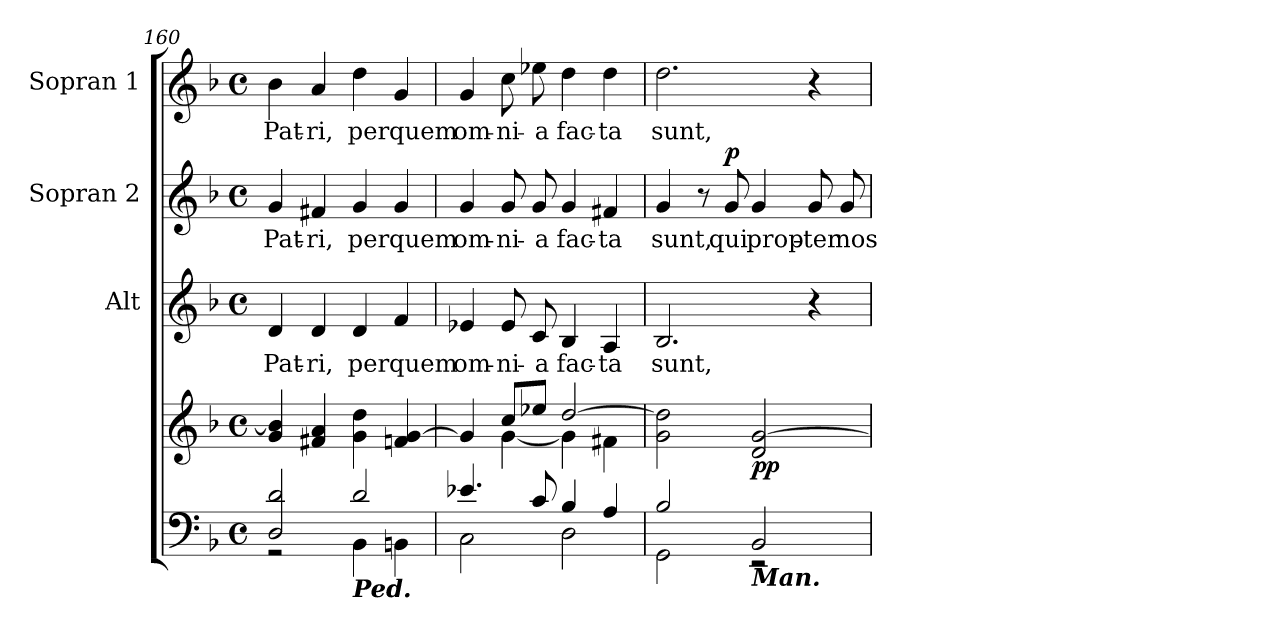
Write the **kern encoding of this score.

**kern	**kern	**dynam	**kern	**text	**kern	**text	**dynam	**kern	**text
*part4	*part4	*part4	*part3	*part3	*part2	*part2	*part2	*part1	*part1
*staff5	*staff4	*staff4/5	*staff3	*staff3	*staff2	*staff2	*staff2	*staff1	*staff1
*	*	*	*I"Alt	*	*I"Sopran 2	*	*	*I"Sopran 1	*
*	*	*	*I'A.	*	*I'S. 2	*	*	*I'S. 1	*
!!LO:LB:g=z
*clefF4	*clefG2	*	*clefG2	*	*clefG2	*	*	*clefG2	*
*k[b-]	*k[b-]	*	*k[b-]	*	*k[b-]	*	*	*k[b-]	*
*F:	*F:	*	*F:	*	*F:	*	*	*F:	*
*M4/4	*M4/4	*	*M4/4	*	*M4/4	*	*	*M4/4	*
*met(c)	*met(c)	*	*met(c)	*	*met(c)	*	*	*met(c)	*
=160	=160	=160	=160	=160	=160	=160	=160	=160	=160
*^	*	*	*	*	*	*	*	*	*
!	!	!	!	!	!LO:LY:b	!	!LO:LY:b	!	!	!LO:LY:b
2D/ 2d/	2rGG	4g/ 4b-/]	.	4d/	Pat-	4g/	Pat-	.	4b-\	Pat-
!	!	!	!	!	!LO:LY:b	!	!LO:LY:b	!	!	!LO:LY:b
.	.	4f#X/ 4a/	.	4d/	-ri,	4f#X/	-ri,	.	4a/	-ri,
!LO:TX:b:Bi:t=Ped.	!	!	!	!	!	!	!	!	!	!
!	!	!	!	!	!LO:LY:b	!	!LO:LY:b	!	!	!LO:LY:b
2d/	4BB-\	4g\ 4dd\	.	4d/	per	4g/	per	.	4dd\	per
!	!	!	!	!	!LO:LY:b	!	!LO:LY:b	!	!	!LO:LY:b
.	4BBn\	4fn/ [4g/	.	4f/	quem	4g/	quem	.	4g/	quem
=161	=161	=161	=161	=161	=161	=161	=161	=161	=161	=161
*	*	*^	*	*	*	*	*	*	*	*
!	!	!	!	!	!	!LO:LY:b	!	!LO:LY:b	!	!	!LO:LY:b
4.e-X/	2C\	4g/]	4ryy	.	4e-X/	om-	4g/	om-	.	4g/	om-
!	!	!	!	!	!	!LO:LY:b	!	!LO:LY:b	!	!	!LO:LY:b
.	.	8cc/L	[<4g\	.	8e-/	-ni-	8g/	-ni-	.	8cc\	-ni-
!	!	!	!	!	!	!LO:LY:b	!	!LO:LY:b	!	!	!LO:LY:b
8c/	.	8ee-X/J	.	.	8c/	-a	8g/	-a	.	8ee-X\	-a
!	!	!	!	!	!	!LO:LY:b	!	!LO:LY:b	!	!	!LO:LY:b
4B-/	2D\	[>2dd/	4g\]	.	4B-/	fac-	4g/	fac-	.	4dd\	fac-
!	!	!	!	!	!	!LO:LY:b	!	!LO:LY:b	!	!	!LO:LY:b
4A/	.	.	4f#X\	.	4A/	-ta	4f#X/	-ta	.	4dd\	-ta
=162	=162	=162	=162	=162	=162	=162	=162	=162	=162	=162	=162
!	!	!	!	!	!	!LO:LY:b	!	!LO:LY:b	!	!	!LO:LY:b
*	*	*v	*v	*	*	*	*	*	*	*	*
2B-/	2GG\	2g\ 2dd\]	.	2.B-/	sunt,	4g/	sunt,	.	2.dd\	sunt,
.	.	.	.	.	.	8r	.	.	.	.
!	!	!	!	!	!	!	!LO:LY:b	!LO:DY:a	!	!
.	.	.	.	.	.	8g/	qui	p	.	.
!LO:TX:b:Bi:t=Man.	!	!	!	!	!	!	!	!	!	!
!	!	!	!LO:DY:b	!	!	!	!LO:LY:b	!	!	!
2BB-/	2rFF	2d/ [>2g/	pp	.	.	4g/	prop-	.	.	.
!	!	!	!	!	!	!	!LO:LY:b	!	!	!
.	.	.	.	4r	.	8g/	-ter	.	4r	.
!	!	!	!	!	!	!	!LO:LY:b	!	!	!
.	.	.	.	.	.	8g/	nos	.	.	.
*v	*v	*	*	*	*	*	*	*	*	*
=	=	=	=	=	=	=	=	=	=
*-	*-	*-	*-	*-	*-	*-	*-	*-	*-
